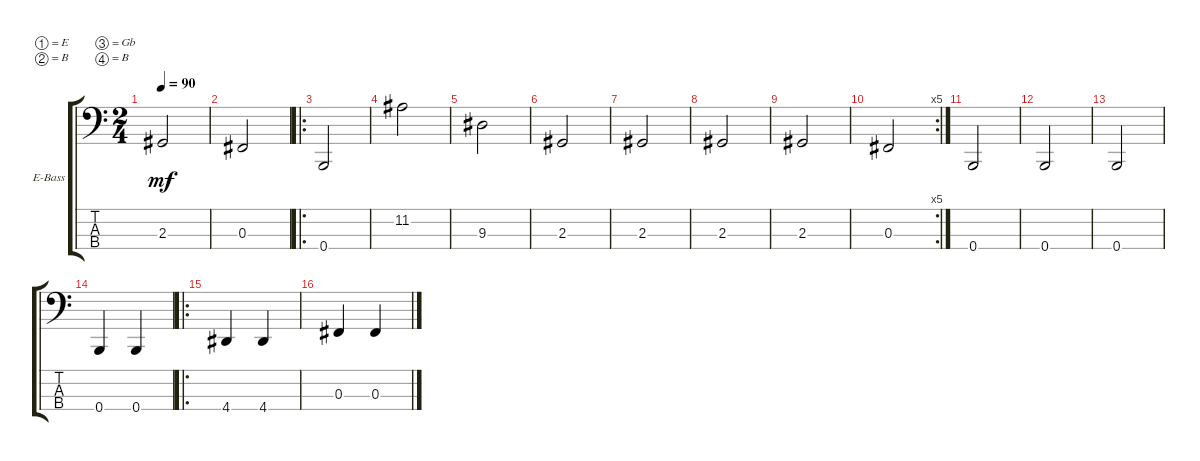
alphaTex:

\bracketExtendMode groupsimilarinstruments
\firstSystemTrackNameOrientation horizontal
\otherSystemsTrackNameOrientation horizontal
\track ("Track 2" "E-Bass") {instrument electricbassfinger}
\staff {score tabs}
\tuning (E2 B1 Gb1 B0)
\ts (2 4)
\tempo 90
\clef f4
\ks c
2.3.2{dy mf} |
0.3.2 |
\ro
0.4.2 |
11.2.2 |
9.3.2 |
2.3.2 |
2.3.2 |
2.3.2 |
2.3.2 |
\rc 5
0.3.2 |
0.4.2 |
0.4.2 |
0.4.2 |
0.4.4 0.4.4 |
\ro
4.4.4 4.4.4 |
0.3.4 0.3.4
